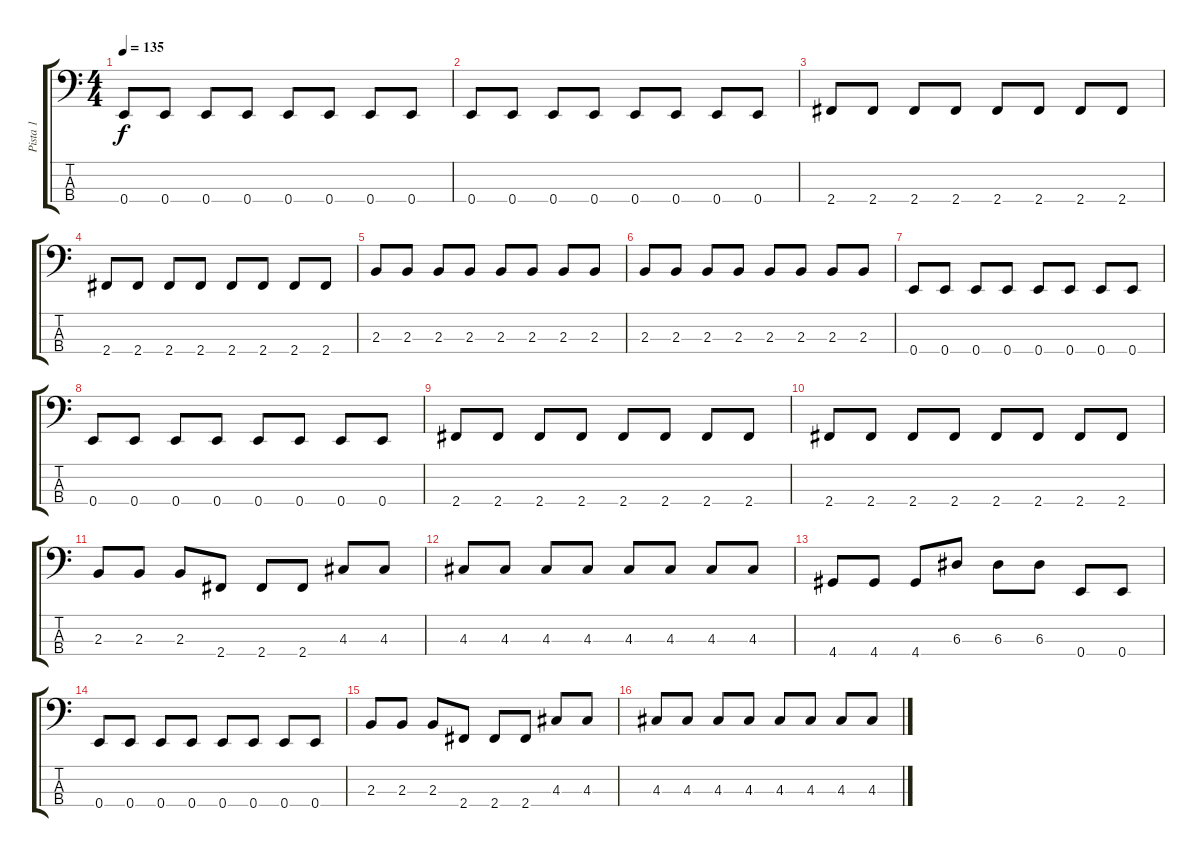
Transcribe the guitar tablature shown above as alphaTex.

\track ("Pista 1" "Pista 1") {instrument electricbassfinger}
\staff {score tabs}
\tuning (G2 D2 A1 E1) {hide}
\ts (4 4)
\tempo 135
\clef f4
\ks c
0.4.8{dy f} 0.4.8 0.4.8 0.4.8 0.4.8 0.4.8 0.4.8 0.4.8 |
0.4.8 0.4.8 0.4.8 0.4.8 0.4.8 0.4.8 0.4.8 0.4.8 |
2.4.8 2.4.8 2.4.8 2.4.8 2.4.8 2.4.8 2.4.8 2.4.8 |
2.4.8 2.4.8 2.4.8 2.4.8 2.4.8 2.4.8 2.4.8 2.4.8 |
2.3.8 2.3.8 2.3.8 2.3.8 2.3.8 2.3.8 2.3.8 2.3.8 |
2.3.8 2.3.8 2.3.8 2.3.8 2.3.8 2.3.8 2.3.8 2.3.8 |
0.4.8 0.4.8 0.4.8 0.4.8 0.4.8 0.4.8 0.4.8 0.4.8 |
0.4.8 0.4.8 0.4.8 0.4.8 0.4.8 0.4.8 0.4.8 0.4.8 |
2.4.8 2.4.8 2.4.8 2.4.8 2.4.8 2.4.8 2.4.8 2.4.8 |
2.4.8 2.4.8 2.4.8 2.4.8 2.4.8 2.4.8 2.4.8 2.4.8 |
2.3.8 2.3.8 2.3.8 2.4.8 2.4.8 2.4.8 4.3.8 4.3.8 |
4.3.8 4.3.8 4.3.8 4.3.8 4.3.8 4.3.8 4.3.8 4.3.8 |
4.4.8 4.4.8 4.4.8 6.3.8 6.3.8 6.3.8 0.4.8 0.4.8 |
0.4.8 0.4.8 0.4.8 0.4.8 0.4.8 0.4.8 0.4.8 0.4.8 |
2.3.8 2.3.8 2.3.8 2.4.8 2.4.8 2.4.8 4.3.8 4.3.8 |
4.3.8 4.3.8 4.3.8 4.3.8 4.3.8 4.3.8 4.3.8 4.3.8
